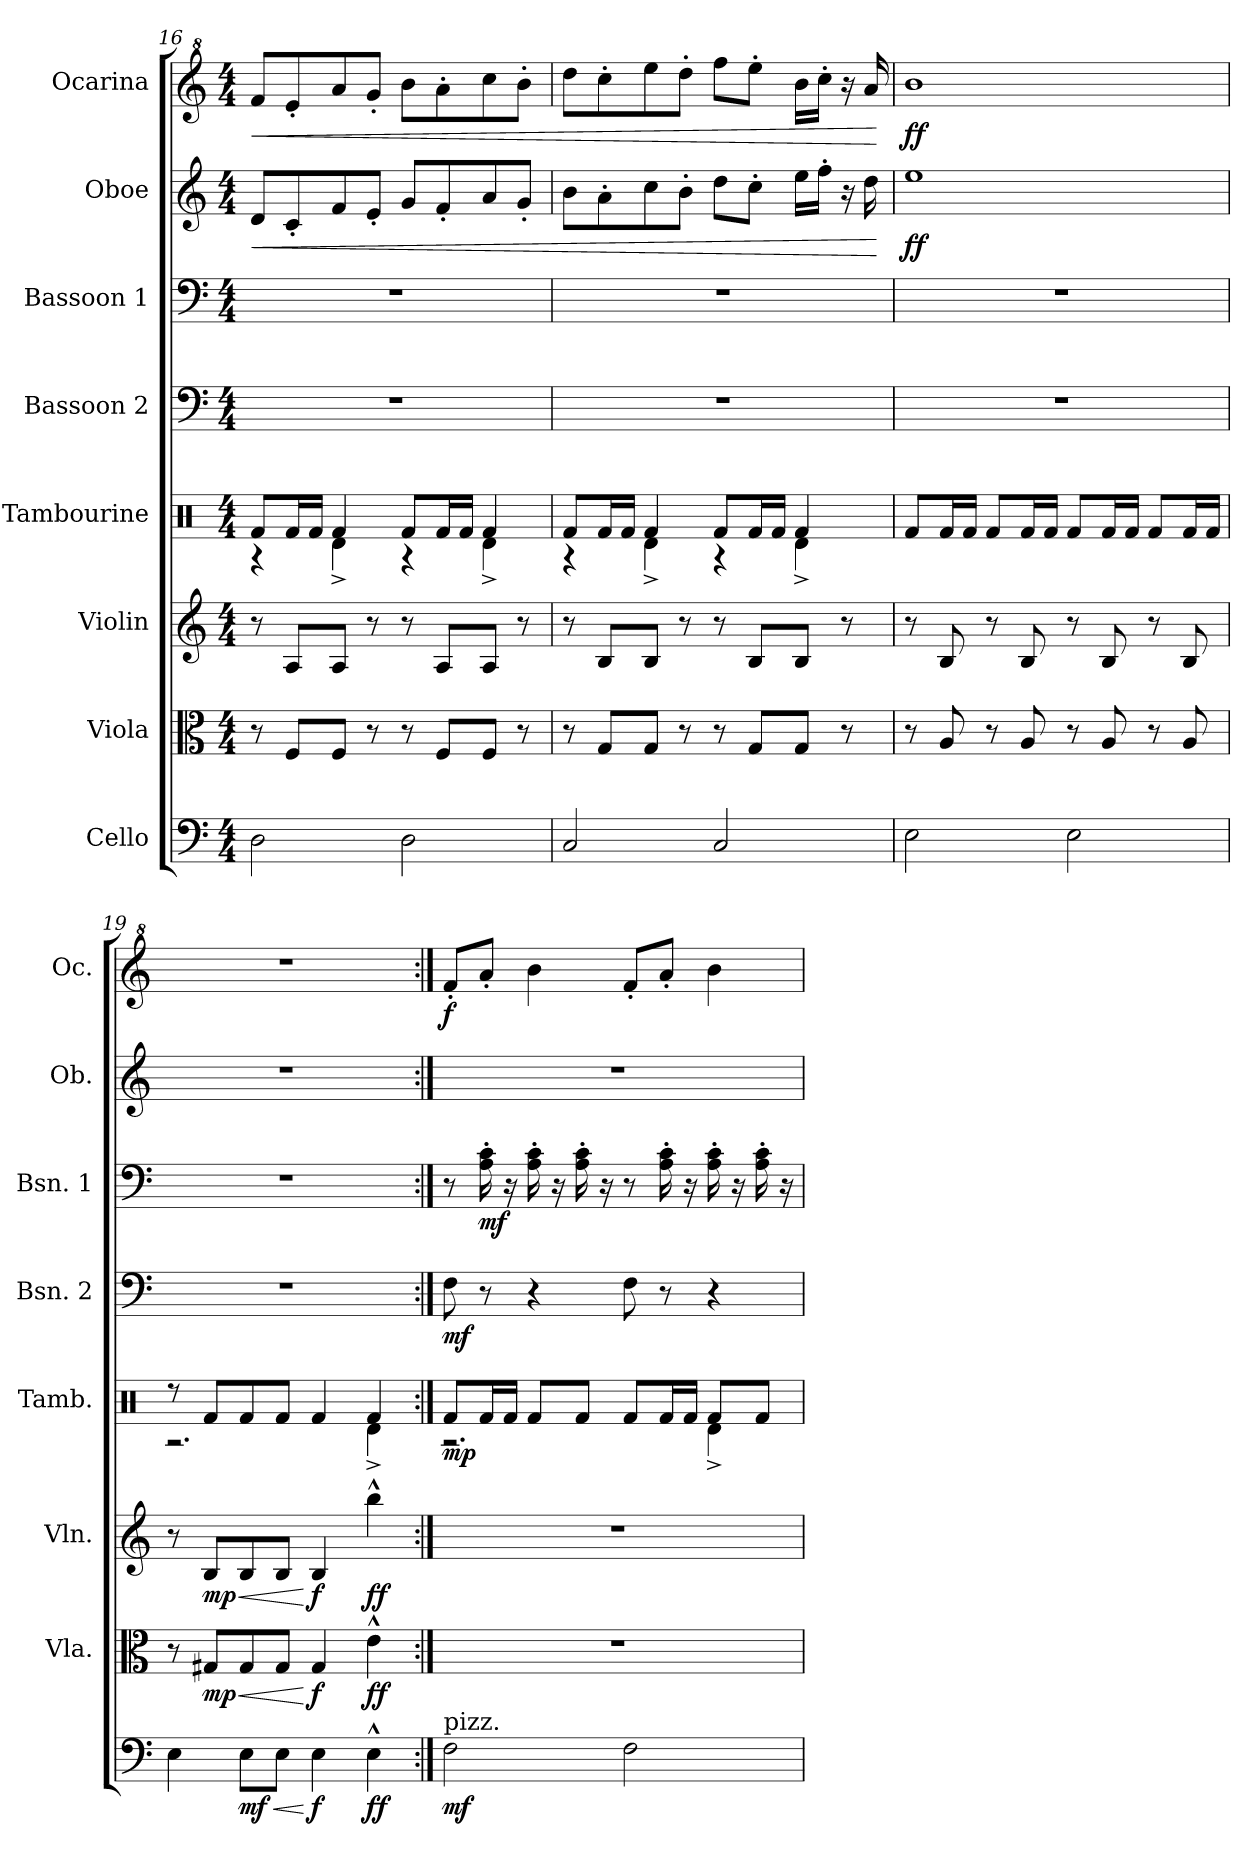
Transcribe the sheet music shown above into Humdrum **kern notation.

**kern	**dynam	**kern	**dynam	**kern	**dynam	**kern	**dynam	**kern	**dynam	**kern	**dynam	**kern	**dynam	**kern	**dynam
*part8	*part8	*part7	*part7	*part6	*part6	*part5	*part5	*part4	*part4	*part3	*part3	*part2	*part2	*part1	*part1
*staff8	*staff8	*staff7	*staff7	*staff6	*staff6	*staff5	*staff5	*staff4	*staff4	*staff3	*staff3	*staff2	*staff2	*staff1	*staff1
*I"Cello	*	*I"Viola	*	*I"Violin	*	*I"Tambourine	*	*I"Bassoon 2	*	*I"Bassoon 1	*	*I"Oboe	*	*I"Ocarina	*
*	*	*I'Vla.	*	*I'Vln.	*	*I'Tamb.	*	*I'Bsn. 2	*	*I'Bsn. 1	*	*I'Ob.	*	*I'Oc.	*
!!LO:PB:g=z
*clefF4	*	*clefC3	*	*clefG2	*	*clefX	*	*clefF4	*	*clefF4	*	*clefG2	*	*clefG^2	*
*	*	*	*	*	*	*	*	*	*	*	*	*	*	*ITrd7c12	*
*k[]	*	*k[]	*	*k[]	*	*k[]	*	*k[]	*	*k[]	*	*k[]	*	*k[]	*
*M4/4	*	*M4/4	*	*M4/4	*	*M4/4	*	*M4/4	*	*M4/4	*	*M4/4	*	*M4/4	*
=16	=16	=16	=16	=16	=16	=16	=16	=16	=16	=16	=16	=16	=16	=16	=16
*	*	*	*	*	*	*^	*	*	*	*	*	*	*	*	*
!	!	!	!	!	!	!	!	!	!	!	!	!	!	!LO:HP:b	!	!LO:HP:b
2D\	.	8r	.	8r	.	8Rf/L	4r	.	1r	.	1r	.	8d/L	<	8f/L	<
.	.	8F/L	.	8A/L	.	16Rf/L	.	.	.	.	.	.	8c'/	.	8e'/	.
.	.	.	.	.	.	16Rf/JJ	.	.	.	.	.	.	.	.	.	.
.	.	8F/J	.	8A/J	.	4Rf/	4Rd^\	.	.	.	.	.	8f/	.	8a/	.
.	.	8r	.	8r	.	.	.	.	.	.	.	.	8e'/J	.	8g'/J	.
2D\	.	8r	.	8r	.	8Rf/L	4r	.	.	.	.	.	8g/L	.	8b\L	.
.	.	8F/L	.	8A/L	.	16Rf/L	.	.	.	.	.	.	8f'/	.	8a'\	.
.	.	.	.	.	.	16Rf/JJ	.	.	.	.	.	.	.	.	.	.
.	.	8F/J	.	8A/J	.	4Rf/	4Rd^\	.	.	.	.	.	8a/	.	8cc\	.
.	.	8r	.	8r	.	.	.	.	.	.	.	.	8g'/J	.	8b'\J	.
=17	=17	=17	=17	=17	=17	=17	=17	=17	=17	=17	=17	=17	=17	=17	=17	=17
2C/	.	8r	.	8r	.	8Rf/L	4r	.	1r	.	1r	.	8b\L	.	8dd\L	.
.	.	8G/L	.	8B/L	.	16Rf/L	.	.	.	.	.	.	8a'\	.	8cc'\	.
.	.	.	.	.	.	16Rf/JJ	.	.	.	.	.	.	.	.	.	.
.	.	8G/J	.	8B/J	.	4Rf/	4Rd^\	.	.	.	.	.	8cc\	.	8ee\	.
.	.	8r	.	8r	.	.	.	.	.	.	.	.	8b'\J	.	8dd'\J	.
2C/	.	8r	.	8r	.	8Rf/L	4r	.	.	.	.	.	8dd\L	.	8ff\L	.
.	.	8G/L	.	8B/L	.	16Rf/L	.	.	.	.	.	.	8cc'\J	.	8ee'\J	.
.	.	.	.	.	.	16Rf/JJ	.	.	.	.	.	.	.	.	.	.
.	.	8G/J	.	8B/J	.	4Rf/	4Rd^\	.	.	.	.	.	16ee\LL	.	16b\LL	.
.	.	.	.	.	.	.	.	.	.	.	.	.	16ff'\JJ	.	16cc'\JJ	.
.	.	8r	.	8r	.	.	.	.	.	.	.	.	16r	.	16r	.
.	.	.	.	.	.	.	.	.	.	.	.	.	16dd\	.	16a/	.
*	*	*	*	*	*	*v	*v	*	*	*	*	*	*	*	*	*
.	.	.	.	.	.	.	.	.	.	.	.	.	[	.	[
=18	=18	=18	=18	=18	=18	=18	=18	=18	=18	=18	=18	=18	=18	=18	=18
!	!	!	!	!	!	!	!	!	!	!	!	!	!LO:DY:b	!	!LO:DY:b
2E\	.	8r	.	8r	.	8Rf/L	.	1r	.	1r	.	1ee	ff	1b	ff
.	.	8A/	.	8B/	.	16Rf/L	.	.	.	.	.	.	.	.	.
.	.	.	.	.	.	16Rf/JJ	.	.	.	.	.	.	.	.	.
.	.	8r	.	8r	.	8Rf/L	.	.	.	.	.	.	.	.	.
.	.	8A/	.	8B/	.	16Rf/L	.	.	.	.	.	.	.	.	.
.	.	.	.	.	.	16Rf/JJ	.	.	.	.	.	.	.	.	.
2E\	.	8r	.	8r	.	8Rf/L	.	.	.	.	.	.	.	.	.
.	.	8A/	.	8B/	.	16Rf/L	.	.	.	.	.	.	.	.	.
.	.	.	.	.	.	16Rf/JJ	.	.	.	.	.	.	.	.	.
.	.	8r	.	8r	.	8Rf/L	.	.	.	.	.	.	.	.	.
.	.	8A/	.	8B/	.	16Rf/L	.	.	.	.	.	.	.	.	.
.	.	.	.	.	.	16Rf/JJ	.	.	.	.	.	.	.	.	.
=19	=19	=19	=19	=19	=19	=19	=19	=19	=19	=19	=19	=19	=19	=19	=19
*	*	*	*	*	*	*^	*	*	*	*	*	*	*	*	*
4E\	.	8r	.	8r	.	8r	2.r	.	1r	.	1r	.	1r	.	1r	.
!	!	!	!LO:HP:b	!	!LO:HP:b	!	!	!	!	!	!	!	!	!	!	!
!	!	!	!LO:DY:n=1:b	!	!LO:DY:n=1:b	!	!	!	!	!	!	!	!	!	!	!
.	.	8G#X/L	< mp	8B/L	< mp	8Rf/L	.	.	.	.	.	.	.	.	.	.
!	!LO:HP:b	!	!	!	!	!	!	!	!	!	!	!	!	!	!	!
!	!LO:DY:n=1:b	!	!	!	!	!	!	!	!	!	!	!	!	!	!	!
8E\L	< mf	8G#/	.	8B/	.	8Rf/	.	.	.	.	.	.	.	.	.	.
8E\J	.	8G#/J	.	8B/J	.	8Rf/J	.	.	.	.	.	.	.	.	.	.
!	!LO:DY:n=2:b	!	!LO:DY:n=2:b	!	!LO:DY:n=2:b	!	!	!	!	!	!	!	!	!	!	!
4E\	[ f	4G#/	[ f	4B/	[ f	4Rf/	.	.	.	.	.	.	.	.	.	.
!	!LO:DY:n=3:b	!	!LO:DY:n=3:b	!	!LO:DY:n=3:b	!	!	!	!	!	!	!	!	!	!	!
4E^^\	ff	4e^^\	ff	4bb^^\	ff	4Rf/	4Rd^\	.	.	.	.	.	.	.	.	.
!!LO:LB:g=z
=20:|!	=20:|!	=20:|!	=20:|!	=20:|!	=20:|!	=20:|!	=20:|!	=20:|!	=20:|!	=20:|!	=20:|!	=20:|!	=20:|!	=20:|!	=20:|!	=20:|!
!LO:TX:a:t=pizz.	!	!	!	!	!	!	!	!	!	!	!	!	!	!	!	!
!	!LO:DY:b	!	!	!	!	!	!	!LO:DY:b	!	!LO:DY:b	!	!	!	!	!	!LO:DY:b
2F\	mf	1r	.	1r	.	8Rf/L	2.r	mp	8F\	mf	8r	.	1r	.	8f'/L	f
!	!	!	!	!	!	!	!	!	!	!	!	!LO:DY:b	!	!	!	!
.	.	.	.	.	.	16Rf/L	.	.	8r	.	16A\' 16c\'	mf	.	.	8a'/J	.
.	.	.	.	.	.	16Rf/JJ	.	.	.	.	16r	.	.	.	.	.
.	.	.	.	.	.	8Rf/L	.	.	4r	.	16A\' 16c\'	.	.	.	4b\	.
.	.	.	.	.	.	.	.	.	.	.	16r	.	.	.	.	.
.	.	.	.	.	.	8Rf/J	.	.	.	.	16A\' 16c\'	.	.	.	.	.
.	.	.	.	.	.	.	.	.	.	.	16r	.	.	.	.	.
2F\	.	.	.	.	.	8Rf/L	.	.	8F\	.	8r	.	.	.	8f'/L	.
.	.	.	.	.	.	16Rf/L	.	.	8r	.	16A\' 16c\'	.	.	.	8a'/J	.
.	.	.	.	.	.	16Rf/JJ	.	.	.	.	16r	.	.	.	.	.
.	.	.	.	.	.	8Rf/L	4Rd^\	.	4r	.	16A\' 16c\'	.	.	.	4b\	.
.	.	.	.	.	.	.	.	.	.	.	16r	.	.	.	.	.
.	.	.	.	.	.	8Rf/J	.	.	.	.	16A\' 16c\'	.	.	.	.	.
.	.	.	.	.	.	.	.	.	.	.	16r	.	.	.	.	.
*	*	*	*	*	*	*v	*v	*	*	*	*	*	*	*	*	*
=	=	=	=	=	=	=	=	=	=	=	=	=	=	=	=
*-	*-	*-	*-	*-	*-	*-	*-	*-	*-	*-	*-	*-	*-	*-	*-
